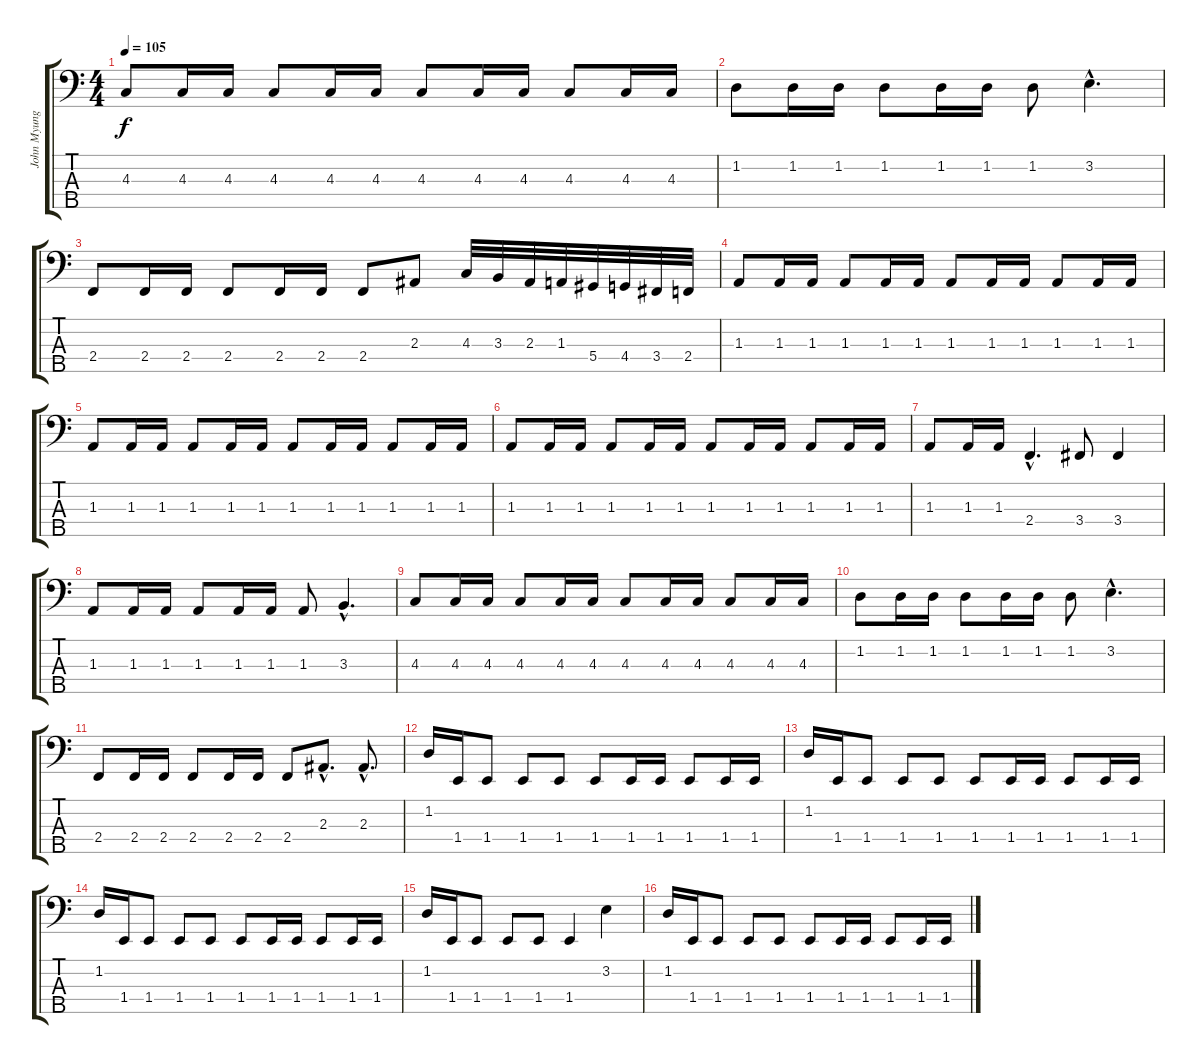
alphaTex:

\track ("John Myung" "John Myung") {instrument electricbassfinger}
\staff {score tabs}
\tuning (Gb2 Db2 Ab1 Eb1 Bb0) {hide}
\ts (4 4)
\tempo 105
\clef f4
\ks c
4.3.8{dy f} 4.3.16 4.3.16 4.3.8 4.3.16 4.3.16 4.3.8 4.3.16 4.3.16 4.3.8 4.3.16 4.3.16 |
1.2.8 1.2.16 1.2.16 1.2.8 1.2.16 1.2.16 1.2.8 3.2{hac}.4{d} |
2.4.8 2.4.16 2.4.16 2.4.8 2.4.16 2.4.16 2.4.8 2.3.8 4.3.32 3.3.32 2.3.32 1.3.32 5.4.32 4.4.32 3.4.32 2.4.32 |
1.3.8 1.3.16 1.3.16 1.3.8 1.3.16 1.3.16 1.3.8 1.3.16 1.3.16 1.3.8 1.3.16 1.3.16 |
1.3.8 1.3.16 1.3.16 1.3.8 1.3.16 1.3.16 1.3.8 1.3.16 1.3.16 1.3.8 1.3.16 1.3.16 |
1.3.8 1.3.16 1.3.16 1.3.8 1.3.16 1.3.16 1.3.8 1.3.16 1.3.16 1.3.8 1.3.16 1.3.16 |
1.3.8 1.3.16 1.3.16 2.4{hac}.4{d} 3.4.8 3.4.4 |
1.3.8 1.3.16 1.3.16 1.3.8 1.3.16 1.3.16 1.3.8 3.3{hac}.4{d} |
4.3.8 4.3.16 4.3.16 4.3.8 4.3.16 4.3.16 4.3.8 4.3.16 4.3.16 4.3.8 4.3.16 4.3.16 |
1.2.8 1.2.16 1.2.16 1.2.8 1.2.16 1.2.16 1.2.8 3.2{hac}.4{d} |
2.4.8 2.4.16 2.4.16 2.4.8 2.4.16 2.4.16 2.4.8 2.3{hac}.8{d} 2.3{hac}.8{d} |
1.2.16 1.4.16 1.4.8 1.4.8 1.4.8 1.4.8 1.4.16 1.4.16 1.4.8 1.4.16 1.4.16 |
1.2.16 1.4.16 1.4.8 1.4.8 1.4.8 1.4.8 1.4.16 1.4.16 1.4.8 1.4.16 1.4.16 |
1.2.16 1.4.16 1.4.8 1.4.8 1.4.8 1.4.8 1.4.16 1.4.16 1.4.8 1.4.16 1.4.16 |
1.2.16 1.4.16 1.4.8 1.4.8 1.4.8 1.4.4 3.2.4 |
1.2.16 1.4.16 1.4.8 1.4.8 1.4.8 1.4.8 1.4.16 1.4.16 1.4.8 1.4.16 1.4.16
